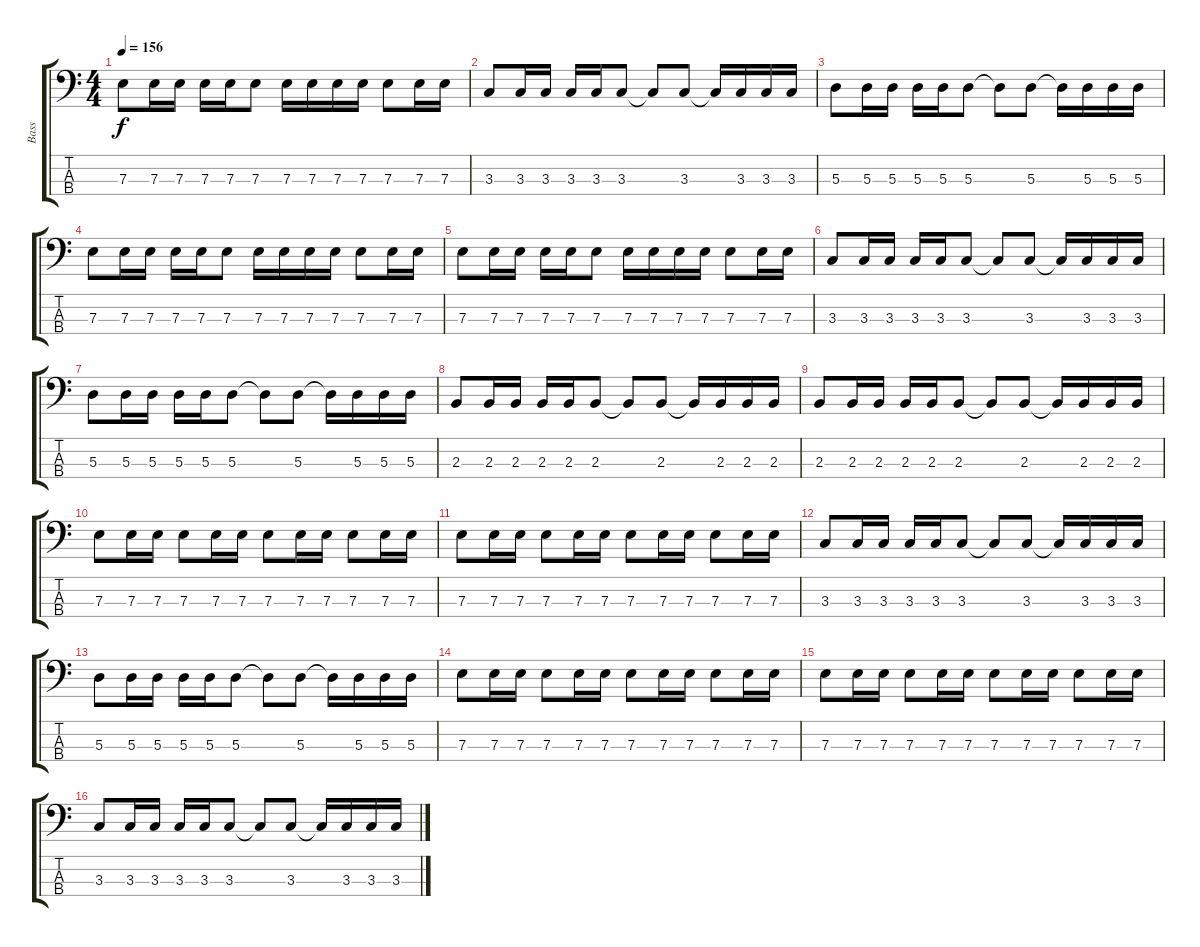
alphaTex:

\track ("Bass" "Bass") {instrument electricbassfinger}
\staff {score tabs}
\tuning (G2 D2 A1 E1) {hide}
\ts (4 4)
\tempo 156
\clef f4
\ks c
7.3.8{dy f} 7.3.16 7.3.16 7.3.16 7.3.16 7.3.8 7.3.16 7.3.16 7.3.16 7.3.16 7.3.8 7.3.16 7.3.16 |
3.3.8 3.3.16 3.3.16 3.3.16 3.3.16 3.3.8 3.3{t}.8 3.3.8 3.3{t}.16 3.3.16 3.3.16 3.3.16 |
5.3.8 5.3.16 5.3.16 5.3.16 5.3.16 5.3.8 5.3{t}.8 5.3.8 5.3{t}.16 5.3.16 5.3.16 5.3.16 |
7.3.8 7.3.16 7.3.16 7.3.16 7.3.16 7.3.8 7.3.16 7.3.16 7.3.16 7.3.16 7.3.8 7.3.16 7.3.16 |
7.3.8 7.3.16 7.3.16 7.3.16 7.3.16 7.3.8 7.3.16 7.3.16 7.3.16 7.3.16 7.3.8 7.3.16 7.3.16 |
3.3.8 3.3.16 3.3.16 3.3.16 3.3.16 3.3.8 3.3{t}.8 3.3.8 3.3{t}.16 3.3.16 3.3.16 3.3.16 |
5.3.8 5.3.16 5.3.16 5.3.16 5.3.16 5.3.8 5.3{t}.8 5.3.8 5.3{t}.16 5.3.16 5.3.16 5.3.16 |
2.3.8 2.3.16 2.3.16 2.3.16 2.3.16 2.3.8 2.3{t}.8 2.3.8 2.3{t}.16 2.3.16 2.3.16 2.3.16 |
2.3.8 2.3.16 2.3.16 2.3.16 2.3.16 2.3.8 2.3{t}.8 2.3.8 2.3{t}.16 2.3.16 2.3.16 2.3.16 |
7.3.8 7.3.16 7.3.16 7.3.8 7.3.16 7.3.16 7.3.8 7.3.16 7.3.16 7.3.8 7.3.16 7.3.16 |
7.3.8 7.3.16 7.3.16 7.3.8 7.3.16 7.3.16 7.3.8 7.3.16 7.3.16 7.3.8 7.3.16 7.3.16 |
3.3.8 3.3.16 3.3.16 3.3.16 3.3.16 3.3.8 3.3{t}.8 3.3.8 3.3{t}.16 3.3.16 3.3.16 3.3.16 |
5.3.8 5.3.16 5.3.16 5.3.16 5.3.16 5.3.8 5.3{t}.8 5.3.8 5.3{t}.16 5.3.16 5.3.16 5.3.16 |
7.3.8 7.3.16 7.3.16 7.3.8 7.3.16 7.3.16 7.3.8 7.3.16 7.3.16 7.3.8 7.3.16 7.3.16 |
7.3.8 7.3.16 7.3.16 7.3.8 7.3.16 7.3.16 7.3.8 7.3.16 7.3.16 7.3.8 7.3.16 7.3.16 |
3.3.8 3.3.16 3.3.16 3.3.16 3.3.16 3.3.8 3.3{t}.8 3.3.8 3.3{t}.16 3.3.16 3.3.16 3.3.16
